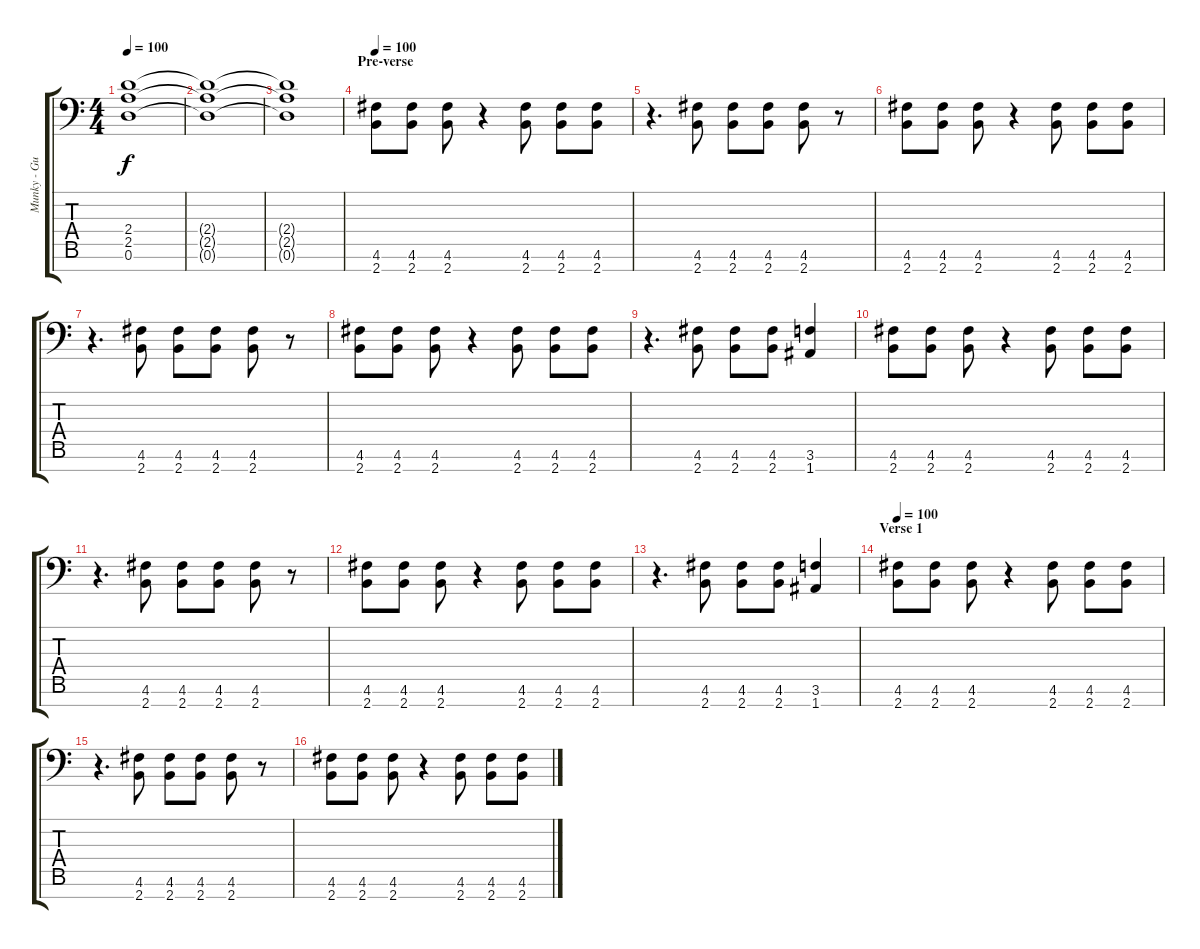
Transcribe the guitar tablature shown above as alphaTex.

\track ("Munky - Guitar" "Munky - Gu") {instrument overdrivenguitar}
\staff {score tabs}
\tuning (D4 A3 F3 C3 G2 D2 A1) {hide}
\ts (4 4)
\tempo 100
\clef f4
\ks c
(2.4{t} 2.5{t} 0.6{t}).1{dy f} |
(2.4{t} 2.5{t} 0.6{t}).1 |
(2.4{t} 2.5{t} 0.6{t}).1 |
\section ("" "Pre-verse")
\tempo 100
(4.6 2.7).8{volume 10 balance 3 instrument distortionguitar} (4.6 2.7).8 (4.6 2.7).8 r.4 (4.6 2.7).8 (4.6 2.7).8 (4.6 2.7).8 |
r.4{d} (4.6 2.7).8 (4.6 2.7).8 (4.6 2.7).8 (4.6 2.7).8 r.8 |
(4.6 2.7).8 (4.6 2.7).8 (4.6 2.7).8 r.4 (4.6 2.7).8 (4.6 2.7).8 (4.6 2.7).8 |
r.4{d} (4.6 2.7).8 (4.6 2.7).8 (4.6 2.7).8 (4.6 2.7).8 r.8 |
(4.6 2.7).8 (4.6 2.7).8 (4.6 2.7).8 r.4 (4.6 2.7).8 (4.6 2.7).8 (4.6 2.7).8 |
r.4{d} (4.6 2.7).8 (4.6 2.7).8 (4.6 2.7).8 (3.6 1.7).4 |
(4.6 2.7).8 (4.6 2.7).8 (4.6 2.7).8 r.4 (4.6 2.7).8 (4.6 2.7).8 (4.6 2.7).8 |
r.4{d} (4.6 2.7).8 (4.6 2.7).8 (4.6 2.7).8 (4.6 2.7).8 r.8 |
(4.6 2.7).8 (4.6 2.7).8 (4.6 2.7).8 r.4 (4.6 2.7).8 (4.6 2.7).8 (4.6 2.7).8 |
r.4{d} (4.6 2.7).8 (4.6 2.7).8 (4.6 2.7).8 (3.6 1.7).4 |
\section ("" "Verse 1")
\tempo 100
(4.6 2.7).8{volume 10 balance 3 instrument distortionguitar} (4.6 2.7).8 (4.6 2.7).8 r.4 (4.6 2.7).8 (4.6 2.7).8 (4.6 2.7).8 |
r.4{d} (4.6 2.7).8 (4.6 2.7).8 (4.6 2.7).8 (4.6 2.7).8 r.8 |
(4.6 2.7).8 (4.6 2.7).8 (4.6 2.7).8 r.4 (4.6 2.7).8 (4.6 2.7).8 (4.6 2.7).8
